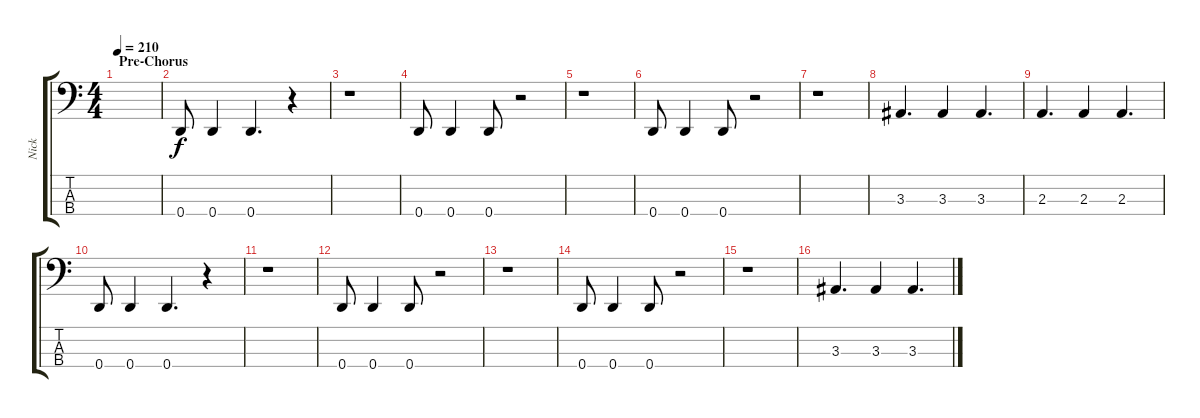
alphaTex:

\track ("Nick" "Nick") {instrument electricbassfinger}
\staff {score tabs}
\tuning (F2 C2 G1 D1) {hide}
\ts (4 4)
\section ("" "Pre-Chorus")
\tempo 210
\clef f4
\ks c
|
0.4.8 0.4.4 0.4.4{d} r.4 |
r.1 |
0.4.8 0.4.4 0.4.8 r.2 |
r.1 |
0.4.8 0.4.4 0.4.8 r.2 |
r.1 |
3.3.4{d} 3.3.4 3.3.4{d} |
2.3.4{d} 2.3.4 2.3.4{d} |
0.4.8 0.4.4 0.4.4{d} r.4 |
r.1 |
0.4.8 0.4.4 0.4.8 r.2 |
r.1 |
0.4.8 0.4.4 0.4.8 r.2 |
r.1 |
3.3.4{d} 3.3.4 3.3.4{d}
